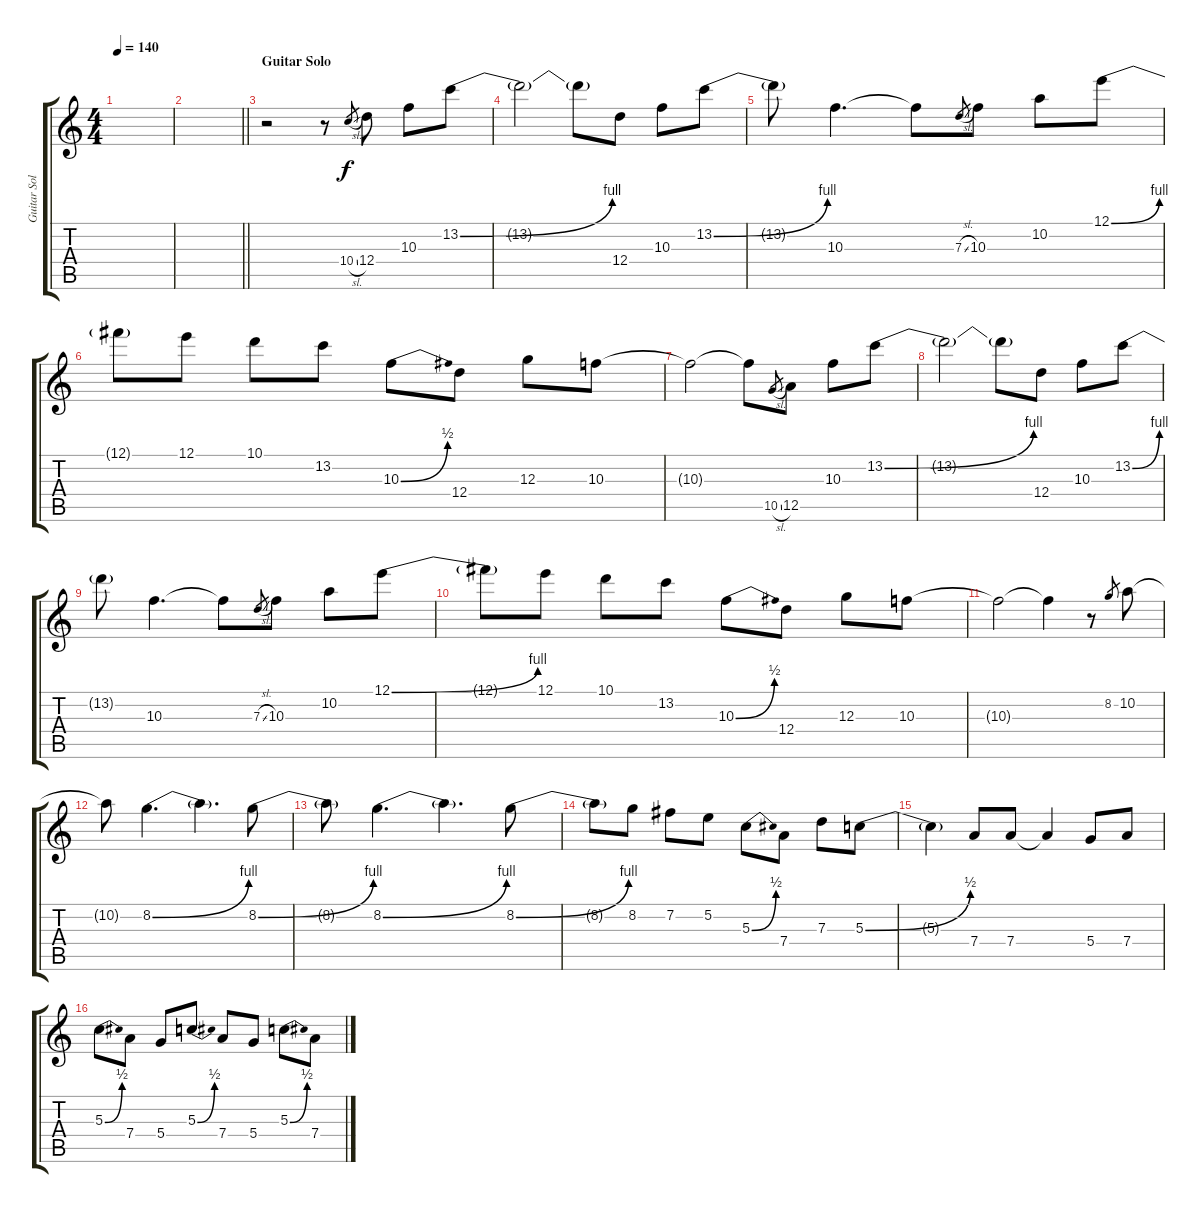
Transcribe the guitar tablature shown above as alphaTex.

\track ("Guitar Solo" "Guitar Sol") {instrument distortionguitar}
\staff {score tabs}
\tuning (E4 B3 G3 D3 A2 E2) {hide}
\ts (4 4)
\tempo 140
\clef g2
\ks c
|
\barLineRight lightlight
|
\section ("" "Guitar Solo")
r.2{instrument overdrivenguitar} r.8 10.4{sl}.8{gr} 12.4.8{dy f} 10.3.8 13.2{be (bend 0 0 60 4)}.8 |
13.2{t}.2 13.2{t}.8 12.4.8 10.3.8 13.2{be (bend 0 0 60 4)}.8 |
13.2{t}.8 10.3.4{d} 10.3{t}.8 7.3{sl}.8{gr} 10.3.8 10.2.8 12.1{be (bend 0 0 60 4)}.8 |
12.1{t}.8 12.1.8 10.1.8 13.2.8 10.3{be (bend 0 0 60 2)}.8 12.4.8 12.3.8 10.3.8 |
10.3{t}.2 10.3{t}.8 10.5{sl}.8{gr} 12.5.8 10.3.8 13.2{be (bend 0 0 60 4)}.8 |
13.2{t}.2 13.2{t}.8 12.4.8 10.3.8 13.2{be (bend 0 0 60 4)}.8 |
13.2{t}.8 10.3.4{d} 10.3{t}.8 7.3{sl}.8{gr} 10.3.8 10.2.8 12.1{be (bend 0 0 60 4)}.8 |
12.1{t}.8 12.1.8 10.1.8 13.2.8 10.3{be (bend 0 0 60 2)}.8 12.4.8 12.3.8 10.3.8 |
10.3{t}.2 10.3{t}.4 r.8 8.2.8{gr} 10.2.8 |
10.2{t}.8 8.2{be (bend 0 0 60 4)}.4{d} 8.2{t}.4{d} 8.2{be (bend 0 0 60 4)}.8 |
8.2{t}.8 8.2{be (bend 0 0 60 4)}.4{d} 8.2{t}.4{d} 8.2{be (bend 0 0 60 4)}.8 |
8.2{t}.8 8.2.8 7.2.8 5.2.8 5.3{be (bend 0 0 60 2)}.8 7.4.8 7.3.8 5.3{be (bend 0 0 60 2)}.8 |
5.3{t}.4 7.4.8 7.4.8 7.4{t}.4 5.4.8 7.4.8 |
5.3{be (bend 0 0 60 2)}.8 7.4.8 5.4.8 5.3{be (bend 0 0 60 2)}.8 7.4.8 5.4.8 5.3{be (bend 0 0 60 2)}.8 7.4.8
